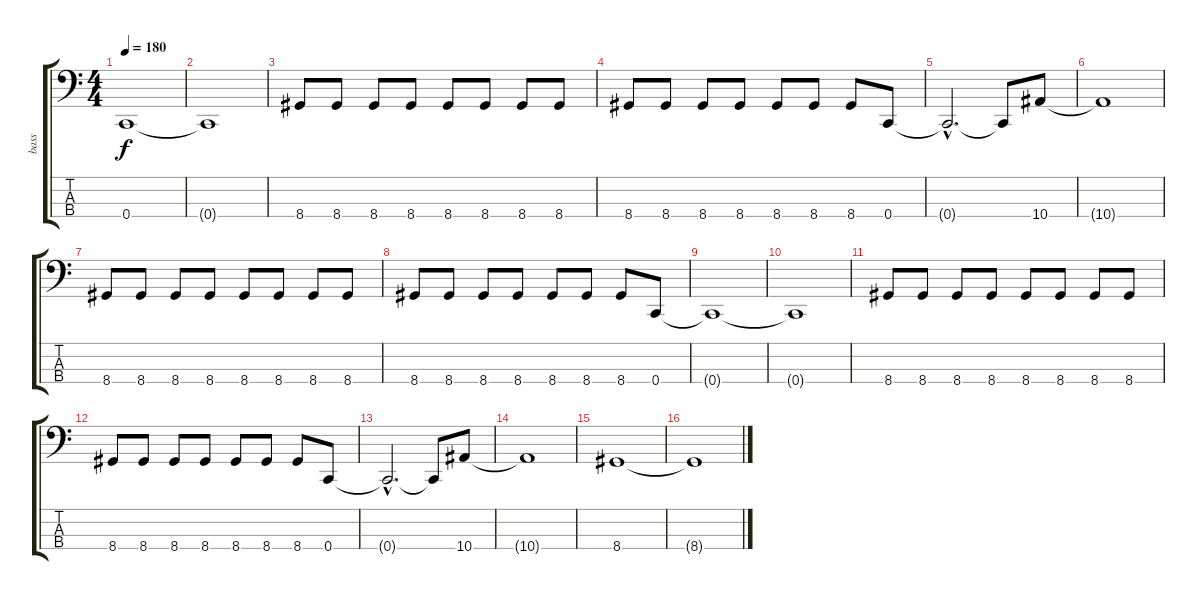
\track ("bass" "bass") {instrument electricbasspick}
\staff {score tabs}
\tuning (F2 C2 G1 C1) {hide}
\ts (4 4)
\tempo 180
\clef f4
\ks c
0.4{t}.1{dy f} |
0.4{t}.1 |
8.4.8 8.4.8 8.4.8 8.4.8 8.4.8 8.4.8 8.4.8 8.4.8 |
8.4.8 8.4.8 8.4.8 8.4.8 8.4.8 8.4.8 8.4.8 0.4.8 |
0.4{hac t}.2{d} 0.4{t}.8 10.4.8 |
10.4{t}.1 |
8.4.8 8.4.8 8.4.8 8.4.8 8.4.8 8.4.8 8.4.8 8.4.8 |
8.4.8 8.4.8 8.4.8 8.4.8 8.4.8 8.4.8 8.4.8 0.4.8 |
0.4{t}.1 |
0.4{t}.1 |
8.4.8 8.4.8 8.4.8 8.4.8 8.4.8 8.4.8 8.4.8 8.4.8 |
8.4.8 8.4.8 8.4.8 8.4.8 8.4.8 8.4.8 8.4.8 0.4.8 |
0.4{hac t}.2{d} 0.4{t}.8 10.4.8 |
10.4{t}.1 |
8.4.1 |
8.4{t}.1
